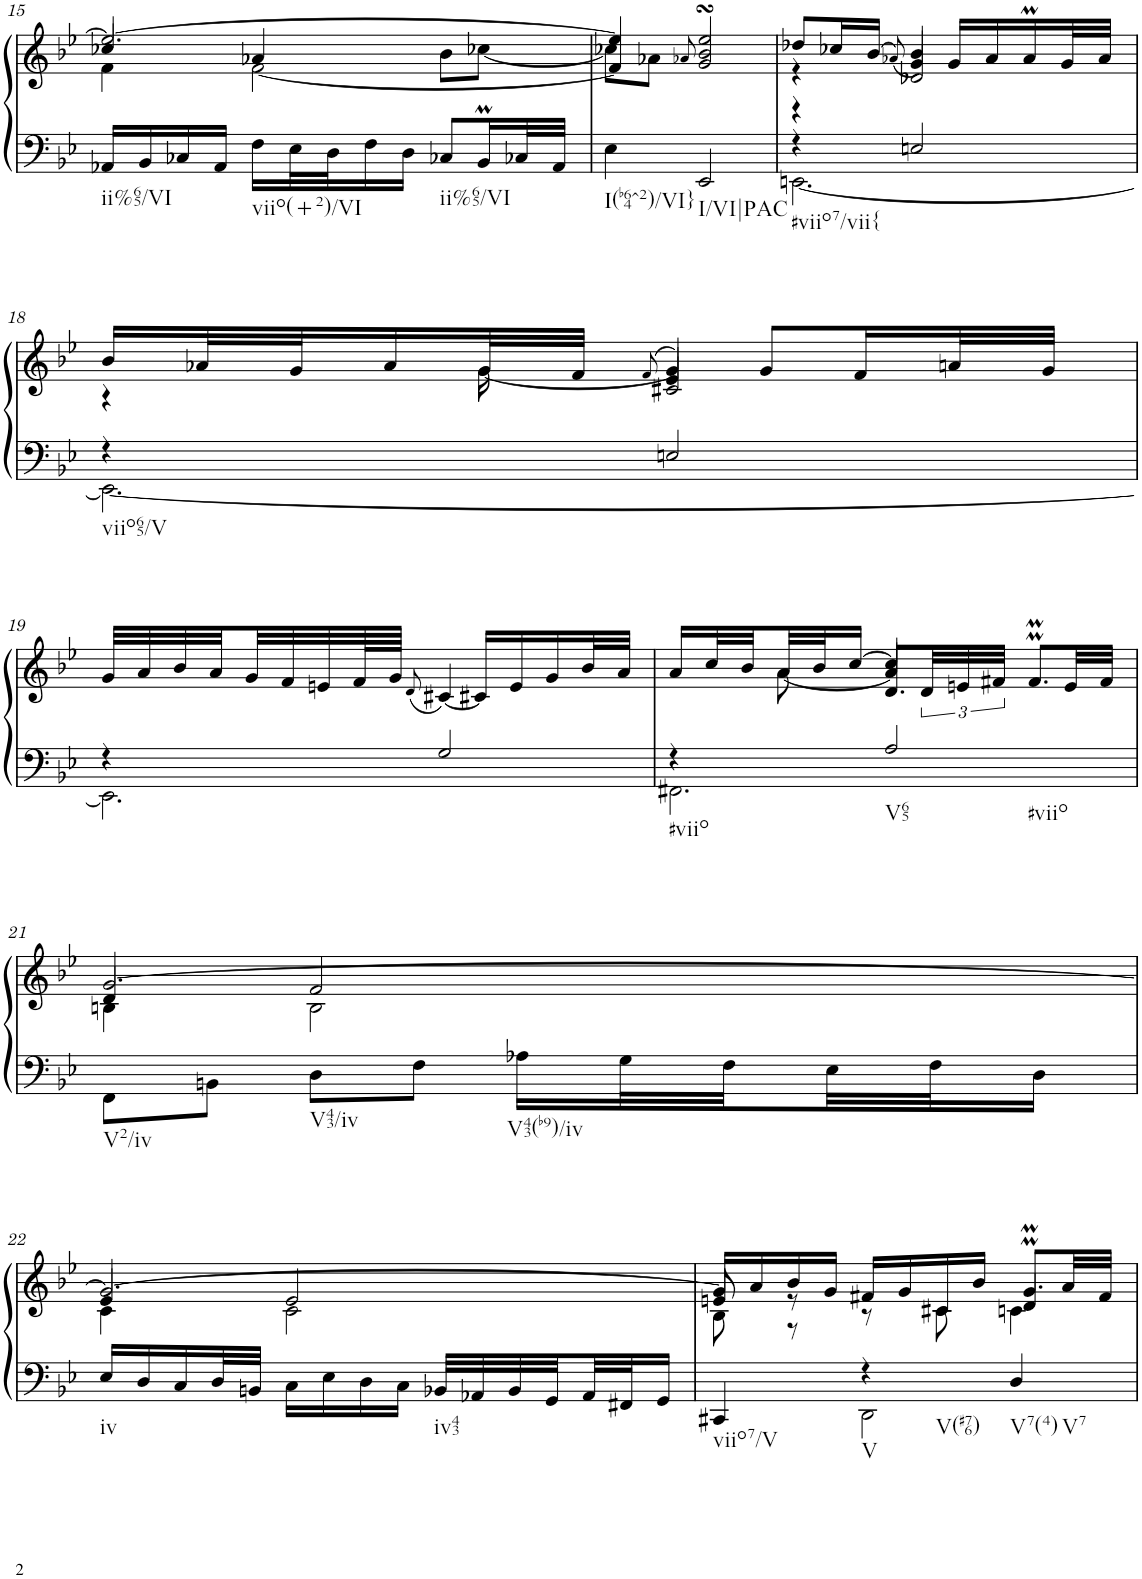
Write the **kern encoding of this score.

**kern	**kern
*part1	*part1
*staff2	*staff1
*I"unbenannt1	*
!!LO:PB:g=z
*clefF4	*clefG2
*k[b-e-]	*k[b-e-]
*M3/4	*M3/4
=15	=15
*	*^
*	*	*^
!LO:TX:b:t=ii%65/VI	!	!	!
16AA-X/LL	2.ee-/_	4cc-X/	4f\
16BB-/	.	.	.
16C-X/	.	.	.
16AA-/JJ	.	.	.
!LO:TX:b:t=viio(+2)/VI	!	!	!
16F\LL	.	4a-X/	[2f\
32E-\L	.	.	.
32D\J	.	.	.
16F\	.	.	.
16D\JJ	.	.	.
!LO:TX:b:t=ii%65/VI	!	!	!
8C-X/L	.	8b-\L	.
16BB-M/L	.	[8cc-X\J	.
32C-X/L	.	.	.
32AA-/JJJ	.	.	.
=16	=16	=16	=16
!LO:TX:b:t=I(b64^2)/VI}	!	!	!
4E-\	4ee-/]	8cc-X\L]	4f/]
.	.	8a-X\J	.
.	.	8qa-X/	.
!LO:TX:b:t=I/VI|PAC	!	!	!
2EE-/	2ee-sSSs/	2b-/	2g/
=17	=17	=17	=17
*^	*	*	*
!LO:TX:b:t=#viio7/vii{	!	!	!	!
4r	[2.EEn\	8dd-X/L	4r	4r
.	.	16cc-X/L	.	.
.	.	[16b-/JJ	.	.
.	.	.	(8qa-X/	.
2En/	.	4b-/]	4g/)	2d-X/
.	.	16g/LL	4ryy	.
.	.	16a-/	.	.
.	.	16a-M/	.	.
.	.	32g/L	.	.
.	.	32a-/JJJ	.	.
!!LO:LB:g=z	!!	!!
=18	=18	=18	=18	=18
!LO:TX:b:t=viio65/V	!	!	!	!
4r	2.EE\_	16b-/LL	8.ryy	4r
.	.	32a-X/L	.	.
.	.	32g/J	.	.
.	.	16a-/	.	.
.	.	32g/L	[16g\	.
.	.	32f/JJJ	.	.
.	.	(8qf/	.	.
2En/	.	4e-/)	4g/]	2c#X/
.	.	8g/L	4ryy	.
.	.	16f/L	.	.
.	.	32an/L	.	.
.	.	32g/JJJ	.	.
*	*	*v	*v	*v
!!LO:LB:g=z
=19	=19	=19
4r	2.EE\]	32g/LLL
.	.	32a/
.	.	32b-/
.	.	32a/
.	.	32g/
.	.	32f/
.	.	32en/
.	.	64f/L
.	.	64g/JJJJ
.	.	(8qd/
2G/	.	[4c#X/)
.	.	16c#X/LL]
.	.	16e/
.	.	16g/
.	.	32b-/L
.	.	32a/JJJ
=20	=20	=20
*	*	*^
*	*	*	*^
!LO:TX:b:t=#viio	!	!	!	!
4r	2.FF#X\	16a/LL	8ryy	4ryy
.	.	32cc/L	.	.
.	.	32b-/	.	.
.	.	32a/	[8a\	.
.	.	32b-/J	.	.
.	.	[16cc/JJ	.	.
!LO:TX:b:t=V65	!	!	!	!
!LO:TX:b:t=#viio	!	!	!	!
2A/	.	4cc/]	4a/]	8.d/L
.	.	.	.	48d/LL
.	.	.	.	48en/
.	.	.	.	48f#X/JJJ
.	.	4ryy	4ryy	8.f#mm/L
.	.	.	.	32e/LL
.	.	.	.	32f#/JJJ
*v	*v	*	*	*
!!LO:LB:g=z	!!	!!
=21	=21	=21	=21
!LO:TX:b:t=V2/iv	!	!	!
8FF\L	[2.g/	4d/	4Bn\
8BBn\J	.	.	.
!LO:TX:b:t=V43/iv	!	!	!
8D\L	.	2f/	2B\
8F\J	.	.	.
!LO:TX:b:t=V43(b9)/iv	!	!	!
16A-X\LL	.	.	.
32G\L	.	.	.
32F\	.	.	.
32E-\	.	.	.
32F\J	.	.	.
16D\JJ	.	.	.
!!LO:LB:g=z	!!	!!
=22	=22	=22	=22
!LO:TX:b:t=iv	!	!	!
16E-/LL	2.g/_	4e-/	4c\
16D/	.	.	.
16C/	.	.	.
32D/L	.	.	.
32BBn/JJJ	.	.	.
16C\LL	.	2e-/	2c\
16E-\	.	.	.
16D\	.	.	.
16C\JJ	.	.	.
!LO:TX:b:t=iv43	!	!	!
32BB-X/LLL	.	.	.
32AA-X/	.	.	.
32BB-/	.	.	.
32GG/	.	.	.
32AA-/	.	.	.
32FF#X/J	.	.	.
16GG/JJ	.	.	.
=23	=23	=23	=23
*^	*	*	*
!LO:TX:b:t=viio7/V	!	!	!	!
4ryy	4CC#X/	16g/LL]	8en/	8B-\
.	.	16a/	.	.
.	.	16b-/	8r	8r
.	.	16g/JJ	.	.
!LO:TX:b:t=V	!	!	!	!
!LO:TX:b:t=V(#76)	!	!	!	!
4r	2DD\	16f#X/LL	8r	4ryy
.	.	16g/	.	.
.	.	16c#X/	8c#X\	.
.	.	16b-/JJ	.	.
!LO:TX:b:t=V7(4)	!	!	!	!
!LO:TX:b:t=V7	!	!	!	!
4D/	.	8.gMM/L	4d/	4cn\
.	.	32a/LL	.	.
.	.	32f#/JJJ	.	.
*v	*v	*	*	*
*	*v	*v	*v
=	=
*-	*-
